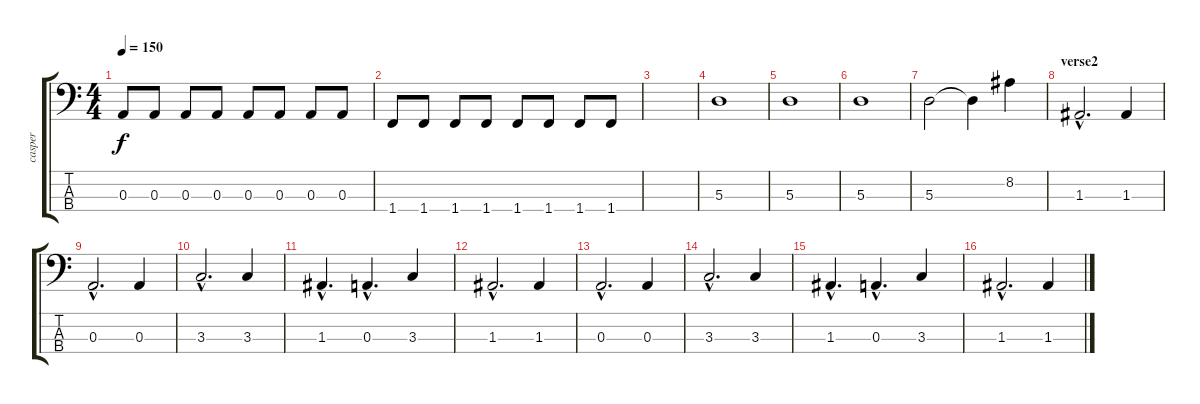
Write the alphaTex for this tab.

\track ("casper" "casper") {instrument electricbasspick}
\staff {score tabs}
\tuning (G2 D2 A1 E1) {hide}
\ts (4 4)
\tempo 150
\clef f4
\ks c
0.3.8{dy f} 0.3.8 0.3.8 0.3.8 0.3.8 0.3.8 0.3.8 0.3.8 |
1.4.8 1.4.8 1.4.8 1.4.8 1.4.8 1.4.8 1.4.8 1.4.8 |
|
5.3.1 |
5.3.1 |
5.3.1 |
5.3.2 5.3{t}.4 8.2.4 |
\section ("" "verse2")
1.3{hac}.2{d} 1.3.4 |
0.3{hac}.2{d} 0.3.4 |
3.3{hac}.2{d} 3.3.4 |
1.3{hac}.4{d} 0.3{hac}.4{d} 3.3.4 |
1.3{hac}.2{d} 1.3.4 |
0.3{hac}.2{d} 0.3.4 |
3.3{hac}.2{d} 3.3.4 |
1.3{hac}.4{d} 0.3{hac}.4{d} 3.3.4 |
1.3{hac}.2{d} 1.3.4
